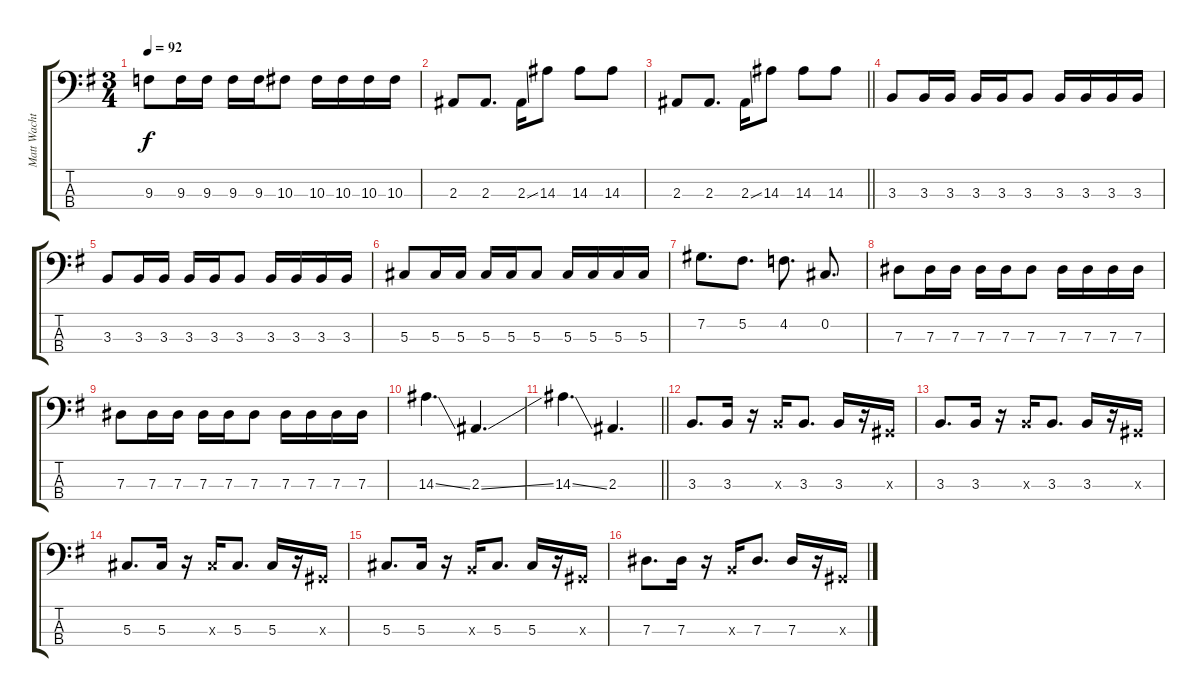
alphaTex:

\track ("Matt Wachter/Tim Kelleher (Bass)" "Matt Wacht") {instrument electricbassfinger}
\staff {score tabs}
\tuning (Gb2 Db2 Ab1 Eb1) {hide}
\ts (3 4)
\tempo 92
\clef f4
\ks g
9.3.8{dy f} 9.3.16 9.3.16 9.3.16 9.3.16 10.3.8 10.3.16 10.3.16 10.3.16 10.3.16 |
2.3.8 2.3.8{d} 2.3{ss}.16 14.3.8 14.3.8 14.3.8 |
\barLineRight lightlight
2.3.8 2.3.8{d} 2.3{ss}.16 14.3.8 14.3.8 14.3.8 |
3.3.8 3.3.16 3.3.16 3.3.16 3.3.16 3.3.8 3.3.16 3.3.16 3.3.16 3.3.16 |
3.3.8 3.3.16 3.3.16 3.3.16 3.3.16 3.3.8 3.3.16 3.3.16 3.3.16 3.3.16 |
5.3.8 5.3.16 5.3.16 5.3.16 5.3.16 5.3.8 5.3.16 5.3.16 5.3.16 5.3.16 |
7.2.8{d} 5.2.8{d} 4.2.8{d} 0.2.8{d} |
7.3.8 7.3.16 7.3.16 7.3.16 7.3.16 7.3.8 7.3.16 7.3.16 7.3.16 7.3.16 |
7.3.8 7.3.16 7.3.16 7.3.16 7.3.16 7.3.8 7.3.16 7.3.16 7.3.16 7.3.16 |
14.3{ss}.4{d} 2.3{ss}.4{d} |
\barLineRight lightlight
14.3{ss}.4{d} 2.3.4{d} |
3.3.8{d} 3.3.16 r.16 3.3{x}.16 3.3.8{d} 3.3.16 r.16 0.3{x}.16 |
3.3.8{d} 3.3.16 r.16 3.3{x}.16 3.3.8{d} 3.3.16 r.16 0.3{x}.16 |
5.3.8{d} 5.3.16 r.16 5.3{x}.16 5.3.8{d} 5.3.16 r.16 0.3{x}.16 |
5.3.8{d} 5.3.16 r.16 3.3{x}.16 5.3.8{d} 5.3.16 r.16 0.3{x}.16 |
7.3.8{d} 7.3.16 r.16 3.3{x}.16 7.3.8{d} 7.3.16 r.16 0.3{x}.16
